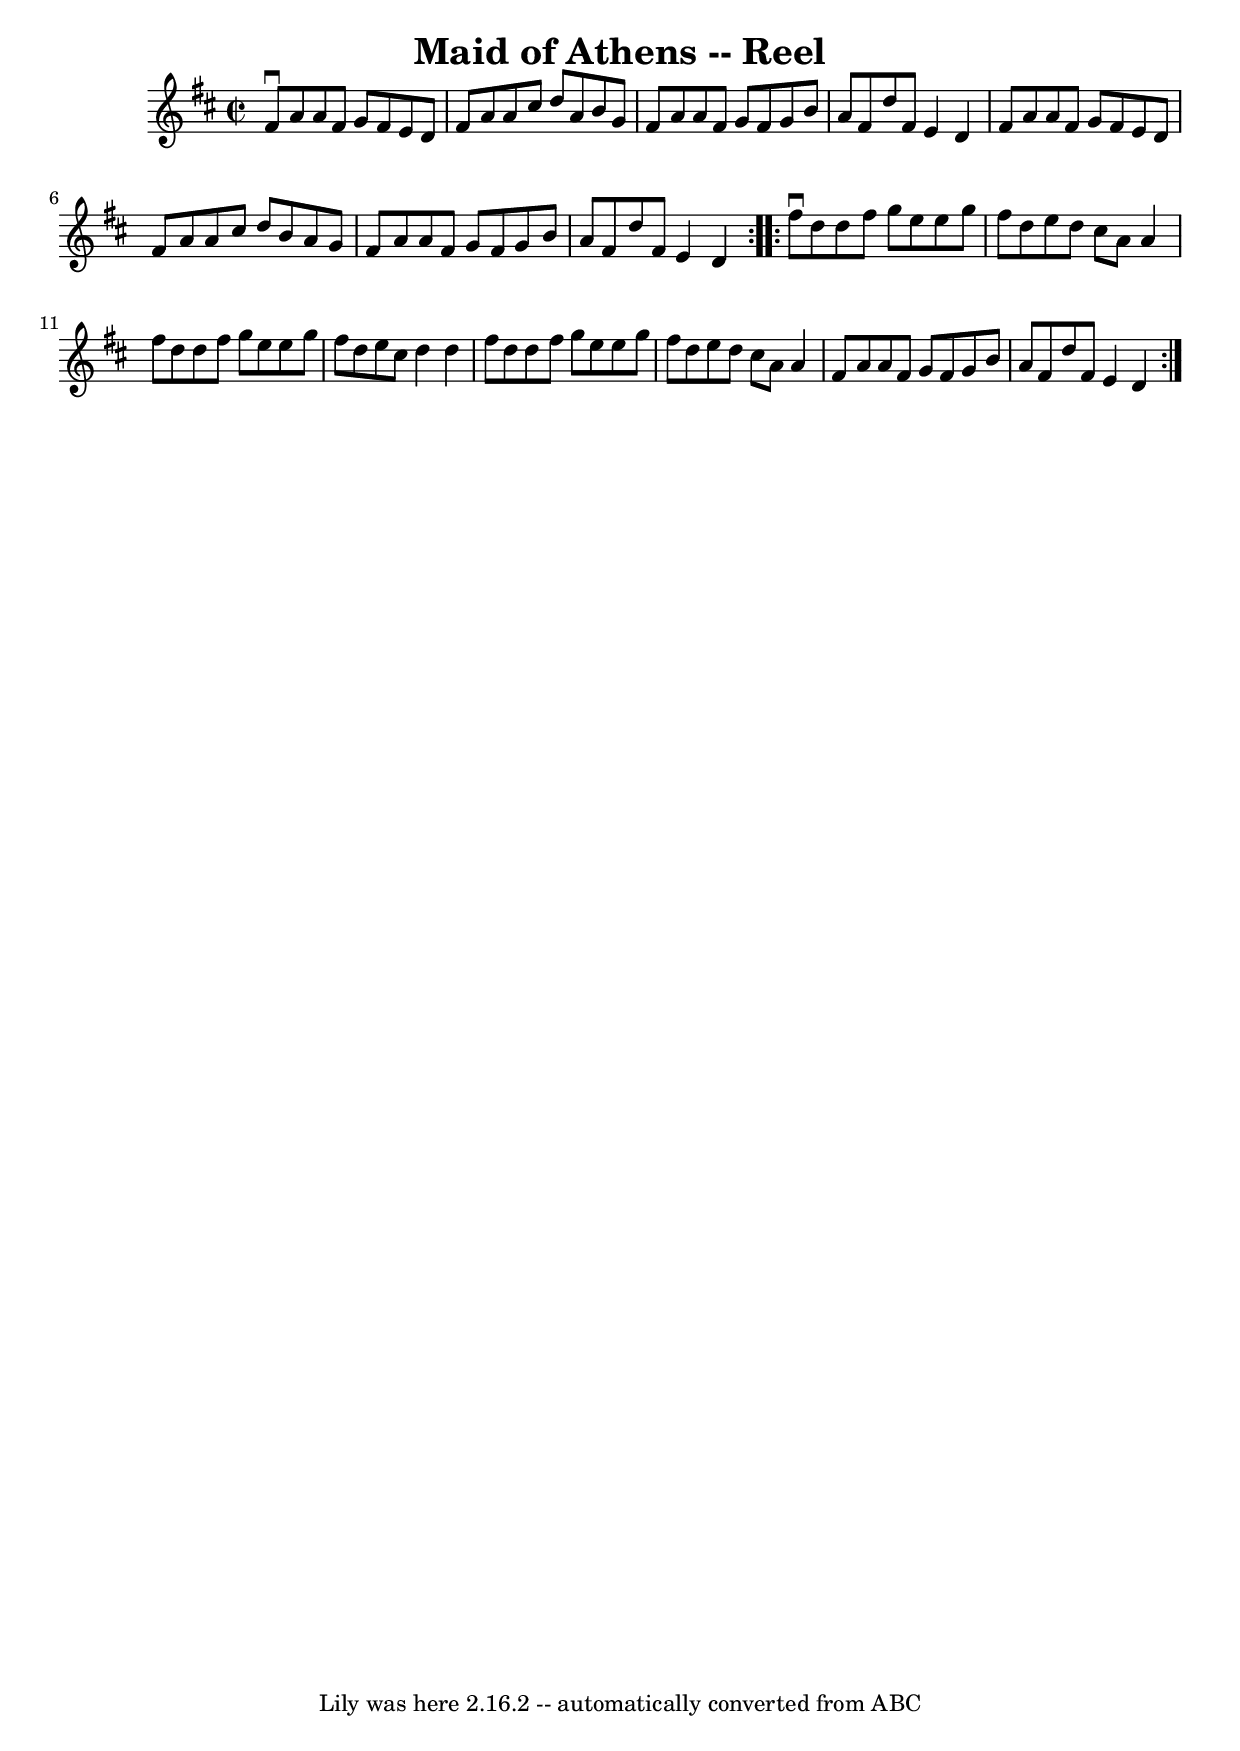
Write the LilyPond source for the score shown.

\version "2.7.40"
\include "Mammoth.ily"
\header {
	%% book = "Ryan's Mammoth Collection"
	crossRefNumber = "1"
	footnotes = "\\\\159"
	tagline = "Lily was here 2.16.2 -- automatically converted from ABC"
	title = "Maid of Athens -- Reel"
}
voicedefault =  {


\repeat volta 2 {
\override Staff.TimeSignature #'style = #'C
 \time 2/2 
\key d \major fis'8^\downbow a'8 a'8 fis'8 g'8    
fis'8 e'8 d'8    |
 fis'8 a'8 a'8 cis''8 d''8 a'8  
 b'8 g'8    |
 fis'8 a'8 a'8 fis'8 g'8 fis'8 g'8  
 b'8    |
 a'8 fis'8 d''8 fis'8 e'4 d'4    |
     
fis'8 a'8 a'8 fis'8 g'8 fis'8 e'8 d'8    |
 fis'8  
 a'8 a'8 cis''8 d''8 b'8 a'8 g'8    |
 fis'8 a'8  
 a'8 fis'8 g'8 fis'8 g'8 b'8    |
 a'8 fis'8 d''8 
 fis'8 e'4 d'4    } \repeat volta 2 { fis''8^\downbow d''8    
d''8 fis''8 g''8 e''8 e''8 g''8    |
 fis''8 d''8    
e''8 d''8 cis''8 a'8 a'4    |
 fis''8 d''8 d''8    
fis''8 g''8 e''8 e''8 g''8    |
 fis''8 d''8 e''8    
cis''8 d''4 d''4    |
 fis''8 d''8 d''8 fis''8 g''8 
 e''8 e''8 g''8    |
 fis''8 d''8 e''8 d''8 cis''8  
 a'8 a'4    |
 fis'8 a'8 a'8 fis'8 g'8 fis'8 g'8  
 b'8    |
 a'8 fis'8 d''8 fis'8 e'4 d'4    }   
}

\score{
    <<

	\context Staff="default"
	{
	    \voicedefault 
	}

    >>
	\layout {
	}
	\midi {}
}
